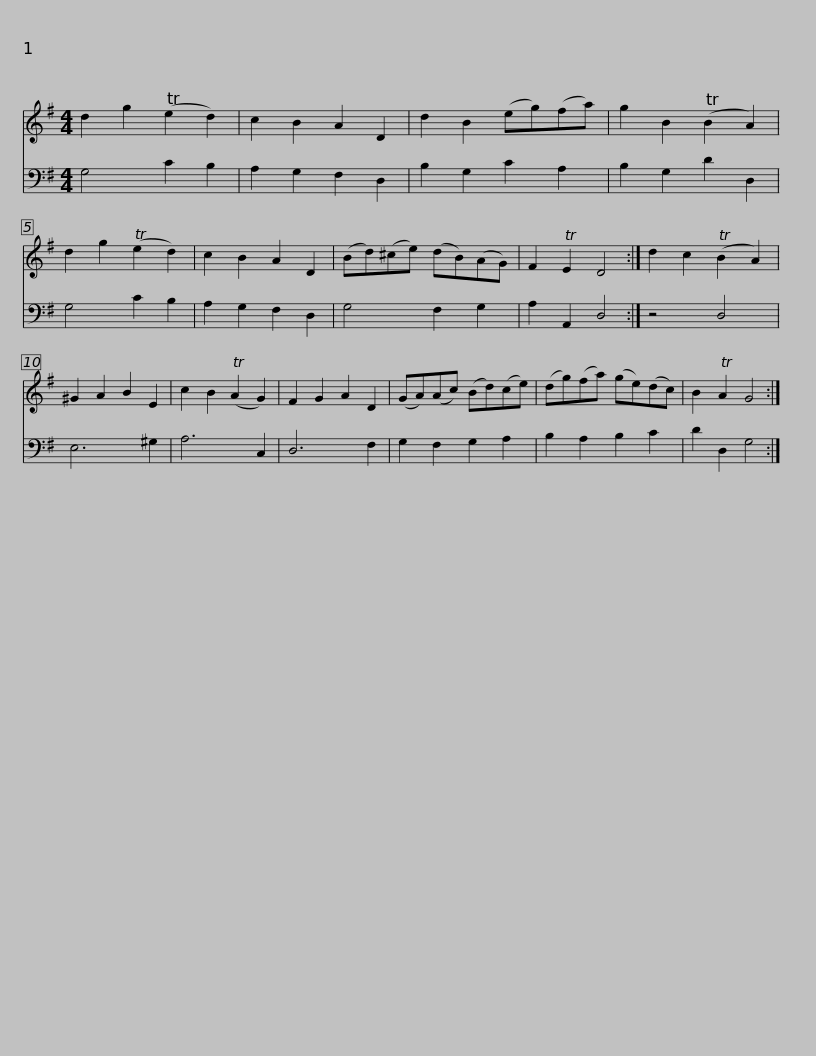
X:1
%%score 1 2
L:1/8
M:4/4
I:linebreak $
K:G
V:1 treble
V:2 bass
V:1
 d2 g2 (Te2 d2) | c2 B2 A2 D2 | d2 B2 (eg)(fa) | g2 B2 (TB2 A2) | d2 g2 (Te2 d2) | %5
 c2 B2 A2 D2 | (Bd)(^ce) (dB)(AG) | F2 TE2 D4 :|$ d2 c2 (TB2 A2) | ^G2 A2 B2 E2 | %10
 c2 B2 (TA2 G2) | F2 G2 A2 D2 | (GA)(Ac) (Bd)(ce) | (dg)(fa) (ge)(dc) | B2 TA2 G4 :| %15
V:2
 G,4 C2 B,2 | A,2 G,2 F,2 D,2 | B,2 G,2 C2 A,2 | B,2 G,2 D2 D,2 | G,4 C2 B,2 | %5
 A,2 G,2 F,2 D,2 | G,4 F,2 G,2 | A,2 A,,2 D,4 :|$ z4 D,4 | E,6 ^G,2 | %10
 A,6 C,2 | D,6 F,2 | G,2 F,2 G,2 A,2 | B,2 A,2 B,2 C2 | D2 D,2 G,4 :| %15
